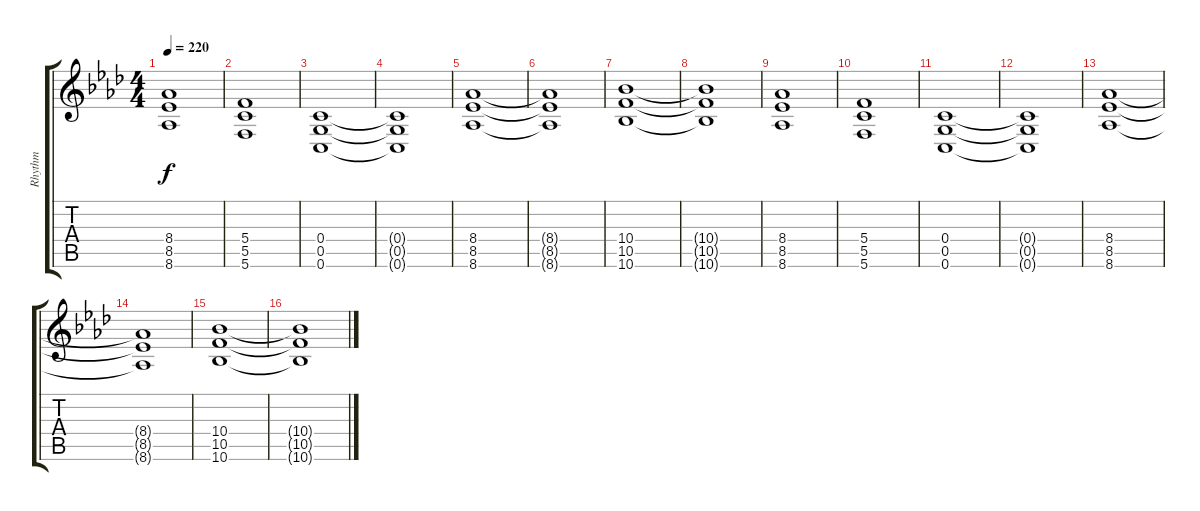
\track ("Rhythm" "Rhythm") {instrument distortionguitar}
\staff {score tabs}
\tuning (D4 A3 F3 C3 G2 C2) {hide}
\ts (4 4)
\tempo 220
\clef g2
\ks fminor
(8.4 8.5 8.6).1{dy f} |
(5.4 5.5 5.6).1 |
(0.4 0.5 0.6).1 |
(0.4{t} 0.5{t} 0.6{t}).1 |
(8.4 8.5 8.6).1 |
(8.4{t} 8.5{t} 8.6{t}).1 |
(10.4 10.5 10.6).1 |
(10.4{t} 10.5{t} 10.6{t}).1 |
(8.4 8.5 8.6).1 |
(5.4 5.5 5.6).1 |
(0.4 0.5 0.6).1 |
(0.4{t} 0.5{t} 0.6{t}).1 |
(8.4 8.5 8.6).1 |
(8.4{t} 8.5{t} 8.6{t}).1 |
(10.4 10.5 10.6).1 |
(10.4{t} 10.5{t} 10.6{t}).1
